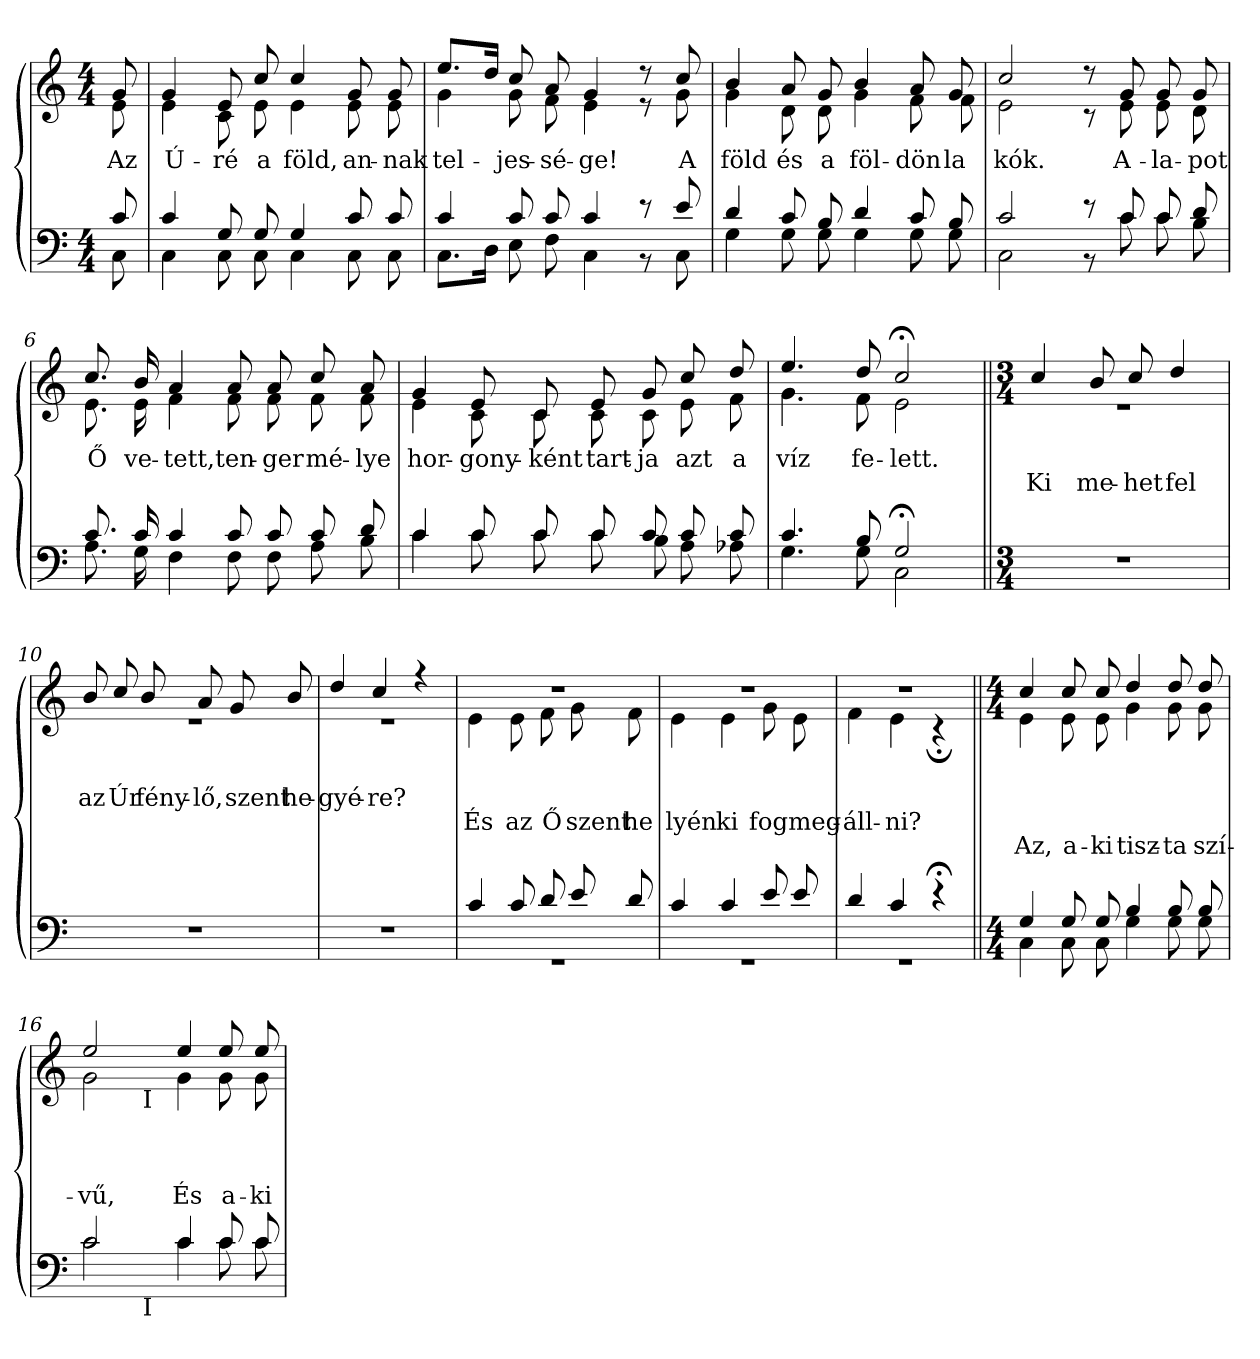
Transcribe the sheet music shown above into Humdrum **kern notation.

**kern	**kern	**text	**text	**text	**text
*part2	*part1	*part1	*part1	*part1	*part1
*staff2	*staff1	*staff1	*staff1	*staff1	*staff1
*clefF4	*clefG2	*	*	*	*
*k[]	*k[]	*	*	*	*
*C:	*C:	*	*	*	*
*M4/4	*M4/4	*	*	*	*
=1	=1	=1	=1	=1	=1
*^	*	*	*	*	*
!	!	!LO:TX:a:B:t=Elevato	!	!	!	!
!	!	!	!LO:LY:b	!	!	!
*	*	*^	*	*	*	*
8c/	8C\	8g/	8e\	Az	.	.	.
=2	=2	=2	=2	=2	=2	=2	=2
!	!	!	!	!LO:LY:b	!	!	!
4c/	4C\	4g/	4e\	Ú-	.	.	.
!	!	!	!	!LO:LY:b	!	!	!
8G/	8C\	8e/	8c\	-ré	.	.	.
!	!	!	!	!LO:LY:b	!	!	!
8G/	8C\	8cc/	8e\	a	.	.	.
!	!	!	!	!LO:LY:b	!	!	!
4G/	4C\	4cc/	4e\	föld,	.	.	.
!	!	!	!	!LO:LY:b	!	!	!
8c/	8C\	8g/	8e\	an-	.	.	.
!	!	!	!	!LO:LY:b	!	!	!
8c/	8C\	8g/	8e\	-nak	.	.	.
=3	=3	=3	=3	=3	=3	=3	=3
!	!	!	!	!LO:LY:b	!	!	!
4c/	8.C\L	8.ee/L	4g\	tel-	.	.	.
.	16D\Jk	16dd/Jk	.	.	.	.	.
!	!	!	!	!LO:LY:b	!	!	!
8c/	8E\	8cc/	8g\	-jes-	.	.	.
!	!	!	!	!LO:LY:b	!	!	!
8c/	8F\	8a/	8f\	-sé-	.	.	.
!	!	!	!	!LO:LY:b	!	!	!
4c/	4C\	4g/	4e\	-ge!	.	.	.
8r	8r	8r	8r	.	.	.	.
!	!	!	!	!LO:LY:b	!	!	!
8e/	8C\	8cc/	8g\	A	.	.	.
=4	=4	=4	=4	=4	=4	=4	=4
!	!	!	!	!LO:LY:b	!	!	!
4d/	4G\	4b/	4g\	föld	.	.	.
!	!	!	!	!LO:LY:b	!	!	!
8c/	8G\	8a/	8d\	és	.	.	.
!	!	!	!	!LO:LY:b	!	!	!
8B/	8G\	8g/	8d\	a	.	.	.
!	!	!	!	!LO:LY:b	!	!	!
4d/	4G\	4b/	4g\	föl-	.	.	.
!	!	!	!	!LO:LY:b	!	!	!
8c/	8G\	8a/	8f\	-dön	.	.	.
!	!	!	!	!LO:LY:b	!	!	!
8B/	8G\	8g/	8f\	la­	.	.	.
!!LO:LB:g=z	!!
=5	=5	=5	=5	=5	=5	=5	=5
!	!	!	!	!LO:LY:b	!	!	!
2c/	2C\	2cc/	2e\	kók.	.	.	.
8r	8r	8r	8r	.	.	.	.
!	!	!	!	!LO:LY:b	!	!	!
8c/	8c\	8g/	8e\	A-	.	.	.
!	!	!	!	!LO:LY:b	!	!	!
8c/	8c\	8g/	8e\	-la-	.	.	.
!	!	!	!	!LO:LY:b	!	!	!
8d/	8B\	8g/	8d\	-pot	.	.	.
=6	=6	=6	=6	=6	=6	=6	=6
!	!	!	!	!LO:LY:b	!	!	!
8.c/	8.A\	8.cc/	8.e\	Ő	.	.	.
!	!	!	!	!LO:LY:b	!	!	!
16c/	16G\	16b/	16e\	ve-	.	.	.
!	!	!	!	!LO:LY:b	!	!	!
4c/	4F\	4a/	4f\	-tett,	.	.	.
!	!	!	!	!LO:LY:b	!	!	!
8c/	8F\	8a/	8f\	ten-	.	.	.
!	!	!	!	!LO:LY:b	!	!	!
8c/	8F\	8a/	8f\	-ger	.	.	.
!	!	!	!	!LO:LY:b	!	!	!
8c/	8A\	8cc/	8f\	mé-	.	.	.
!	!	!	!	!LO:LY:b	!	!	!
8d/	8B\	8a/	8f\	-lye	.	.	.
=7	=7	=7	=7	=7	=7	=7	=7
!	!	!	!	!LO:LY:b	!	!	!
4c/	4c\	4g/	4e\	hor-	.	.	.
!	!	!	!	!LO:LY:b	!	!	!
8c/	8c\	8e/	8c\	-gony-	.	.	.
!	!	!	!	!LO:LY:b	!	!	!
8c/	8c\	8c/	8c\	-ként	.	.	.
!	!	!	!	!LO:LY:b	!	!	!
8c/	8c\	8e/	8c\	tart-	.	.	.
!	!	!	!	!LO:LY:b	!	!	!
8c/	8B\	8g/	8c\	-ja	.	.	.
!	!	!	!	!LO:LY:b	!	!	!
8c/	8A\	8cc/	8e\	azt	.	.	.
!	!	!	!	!LO:LY:b	!	!	!
8c/	8A-X\	8dd/	8f\	a	.	.	.
!!LO:LB:g=z	!!
=8	=8	=8	=8	=8	=8	=8	=8
!	!	!	!	!LO:LY:b	!	!	!
4.c/	4.G\	4.ee/	4.g\	víz	.	.	.
!	!	!	!	!LO:LY:b	!	!	!
8B/	8G\	8dd/	8f\	fe-	.	.	.
!	!	!	!	!LO:LY:b	!	!	!
2G;/	2C\	2cc;/	2e\	-lett.	.	.	.
*v	*v	*	*	*	*	*	*
=9||	=9||	=9||	=9||	=9||	=9||	=9||
*M3/4	*M3/4	*	*	*	*	*
*^	*	*	*	*	*	*
!	!	!	!	!	!LO:LY:b	!	!
*v	*v	*	*	*	*	*	*
2.r	4cc/	2.re	.	Ki	.	.
!	!	!	!	!LO:LY:b	!	!
.	8b/	.	.	me-	.	.
!	!	!	!	!LO:LY:b	!	!
.	8cc/	.	.	-het	.	.
!	!	!	!	!LO:LY:b	!	!
.	4dd/	.	.	fel	.	.
=10	=10	=10	=10	=10	=10	=10
!	!	!	!	!LO:LY:b	!	!
2.r	8b/	2.re	.	az	.	.
!	!	!	!	!LO:LY:b	!	!
.	8cc/	.	.	Úr	.	.
!	!	!	!	!LO:LY:b	!	!
.	8b/	.	.	fény-	.	.
!	!	!	!	!LO:LY:b	!	!
.	8a/	.	.	-lő,	.	.
!	!	!	!	!LO:LY:b	!	!
.	8g/	.	.	szent	.	.
!	!	!	!	!LO:LY:b	!	!
.	8b/	.	.	he-	.	.
=11	=11	=11	=11	=11	=11	=11
!	!	!	!	!LO:LY:b	!	!
2.r	4dd/	2.re	.	-gyé-	.	.
!	!	!	!	!LO:LY:b	!	!
.	4cc/	.	.	-re?	.	.
.	4r	.	.	.	.	.
=12	=12	=12	=12	=12	=12	=12
*^	*	*	*	*	*	*
!	!	!	!	!	!	!LO:LY:b	!
4c/	2.rGG	2.rdd	4e\	.	.	És	.
!	!	!	!	!	!	!LO:LY:b	!
8c/	.	.	8e\	.	.	az	.
!	!	!	!	!	!	!LO:LY:b	!
8d/	.	.	8f\	.	.	Ő	.
!	!	!	!	!	!	!LO:LY:b	!
8e/	.	.	8g\	.	.	szent	.
!	!	!	!	!	!	!LO:LY:b	!
8d/	.	.	8f\	.	.	he­	.
!!LO:LB:g=z	!!
=13	=13	=13	=13	=13	=13	=13	=13
!	!	!	!	!	!	!LO:LY:b	!
4c/	2.rGG	2.rdd	4e\	.	.	lyén	.
!	!	!	!	!	!	!LO:LY:b	!
4c/	.	.	4e\	.	.	ki	.
!	!	!	!	!	!	!LO:LY:b	!
8e/	.	.	8g\	.	.	fog	.
!	!	!	!	!	!	!LO:LY:b	!
8e/	.	.	8e\	.	.	meg-	.
=14	=14	=14	=14	=14	=14	=14	=14
!	!	!	!	!	!	!LO:LY:b	!
4d/	2.rGG	2.rdd	4f\	.	.	-áll-	.
!	!	!	!	!	!	!LO:LY:b	!
4c/	.	.	4e\	.	.	-ni?	.
4r;	.	.	4r;<	.	.	.	.
=15||	=15||	=15||	=15||	=15||	=15||	=15||	=15||
*M4/4	*	*M4/4	*	*	*	*	*
!	!	!	!	!	!	!	!LO:LY:b
4G/	4C\	4cc/	4e\	.	.	.	Az,
!	!	!	!	!	!	!	!LO:LY:b
8G/	8C\	8cc/	8e\	.	.	.	a-
!	!	!	!	!	!	!	!LO:LY:b
8G/	8C\	8cc/	8e\	.	.	.	-ki
!	!	!	!	!	!	!	!LO:LY:b
4B/	4G\	4dd/	4g\	.	.	.	tisz-
!	!	!	!	!	!	!	!LO:LY:b
8B/	8G\	8dd/	8g\	.	.	.	-ta
!	!	!	!	!	!	!	!LO:LY:b
8B/	8G\	8dd/	8g\	.	.	.	szí-
*	*	*v	*v	*	*	*	*
=16	=16	=16	=16	=16	=16	=16
*	*	*^	*	*	*	*
!	!	!	!	!	!	!	!LO:LY:b
*	*^	*	*^	*	*	*	*
2c/	2c\	4ryy	2ee/	2g\	4ryy	.	.	.	-vű,
.	.	16ryy	.	.	16ryy	.	.	.	.
!	!	!	!	!	!LO:TX:b:t=I	!	!	!	!
!	!	!LO:TX:b:t=I	!	!	!	!	!	!	!
.	.	2ryy	.	.	2ryy	.	.	.	.
!	!	!	!	!	!	!	!	!	!LO:LY:b
4c/	4c\	.	4ee/	4g\	.	.	.	.	És
!	!	!	!	!	!	!	!	!	!LO:LY:b
8c/	8c\	.	8ee/	8g\	.	.	.	.	a-
.	.	8.ryy	.	.	8.ryy	.	.	.	.
!	!	!	!	!	!	!	!	!	!LO:LY:b
8c/	8c\	.	8ee/	8g\	.	.	.	.	-ki
*v	*v	*v	*	*	*	*	*	*	*
*	*v	*v	*v	*	*	*	*
=	=	=	=	=	=
*-	*-	*-	*-	*-	*-
